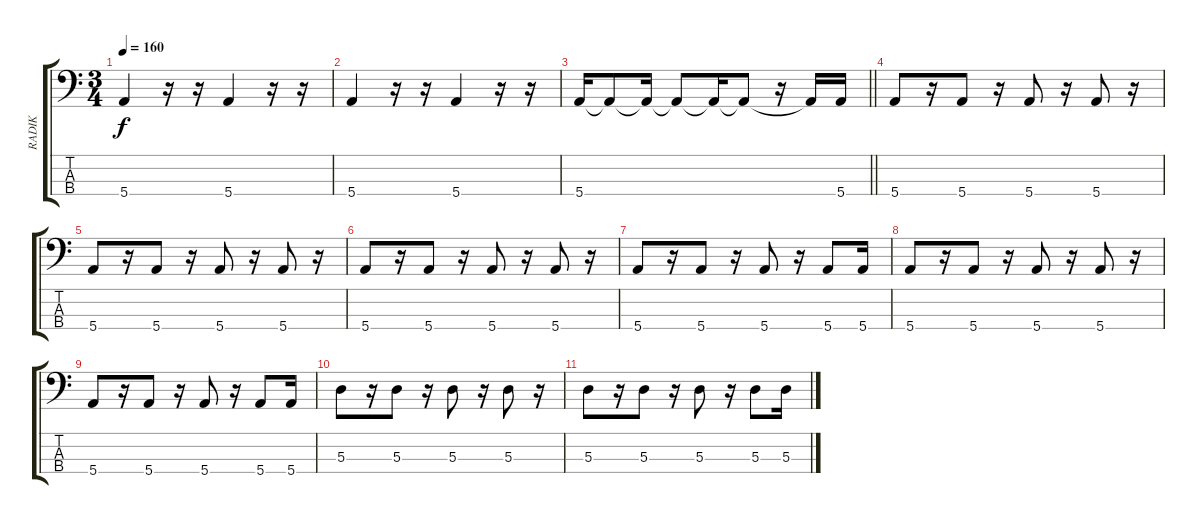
\track ("RADIK" "RADIK") {instrument electricbassfinger}
\staff {score tabs}
\tuning (G2 D2 A1 E1) {hide}
\ts (3 4)
\tempo 160
\clef f4
\ks c
5.4.4{dy f} r.16 r.16 5.4.4 r.16 r.16 |
5.4.4 r.16 r.16 5.4.4 r.16 r.16 |
\barLineRight lightlight
5.4.16 5.4{t}.8 5.4{t}.16 5.4{t}.8 5.4{t}.16 5.4{t}.8 r.16 5.4{t}.16 5.4.16 |
5.4.8 r.16 5.4.8 r.16 5.4.8 r.16 5.4.8 r.16 |
5.4.8 r.16 5.4.8 r.16 5.4.8 r.16 5.4.8 r.16 |
5.4.8 r.16 5.4.8 r.16 5.4.8 r.16 5.4.8 r.16 |
5.4.8 r.16 5.4.8 r.16 5.4.8 r.16 5.4.8 5.4.16 |
5.4.8 r.16 5.4.8 r.16 5.4.8 r.16 5.4.8 r.16 |
5.4.8 r.16 5.4.8 r.16 5.4.8 r.16 5.4.8 5.4.16 |
5.3.8 r.16 5.3.8 r.16 5.3.8 r.16 5.3.8 r.16 |
5.3.8 r.16 5.3.8 r.16 5.3.8 r.16 5.3.8 5.3.16
